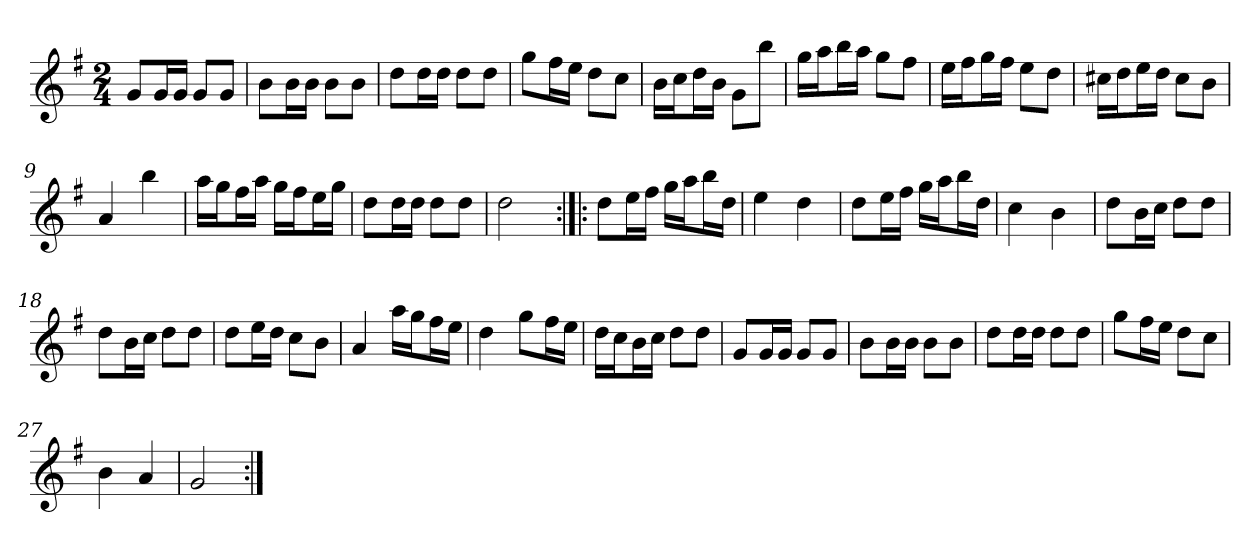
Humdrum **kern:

**kern
*part1
*staff1
*clefG2
*k[f#]
*G:
*M2/4
*MM120
=1
8g/L
16g/L
16g/JJ
8g/L
8g/J
=2
8b\L
16b\L
16b\JJ
8b\L
8b\J
=3
8dd\L
16dd\L
16dd\JJ
8dd\L
8dd\J
=4
8gg\L
16ff#\L
16ee\JJ
8dd\L
8cc\J
=5
16b\LL
16cc\J
16dd\L
16b\JJ
8g\L
8bb\J
=6
16gg\LL
16aa\J
16bb\L
16aa\JJ
8gg\L
8ff#\J
=7
16ee\LL
16ff#\J
16gg\L
16ff#\JJ
8ee\L
8dd\J
=8
16cc#X\LL
16dd\J
16ee\L
16dd\JJ
8cc#\L
8b\J
=9
4a
4bb
=10
16aa\LL
16gg\J
16ff#\L
16aa\JJ
16gg\LL
16ff#\J
16ee\L
16gg\JJ
=11
8dd\L
16dd\L
16dd\JJ
8dd\L
8dd\J
=12
2dd
=13:|!|:
8dd\L
16ee\L
16ff#\JJ
16gg\LL
16aa\J
16bb\L
16dd\JJ
=14
4ee
4dd
=15
8dd\L
16ee\L
16ff#\JJ
16gg\LL
16aa\J
16bb\L
16dd\JJ
=16
4cc
4b
=17
8dd\L
16b\L
16cc\JJ
8dd\L
8dd\J
=18
8dd\L
16b\L
16cc\JJ
8dd\L
8dd\J
=19
8dd\L
16ee\L
16dd\JJ
8cc\L
8b\J
=20
4a
16aa\LL
16gg\J
16ff#\L
16ee\JJ
=21
4dd
8gg\L
16ff#\L
16ee\JJ
=22
16dd\LL
16cc\J
16b\L
16cc\JJ
8dd\L
8dd\J
=23
8g/L
16g/L
16g/JJ
8g/L
8g/J
=24
8b\L
16b\L
16b\JJ
8b\L
8b\J
=25
8dd\L
16dd\L
16dd\JJ
8dd\L
8dd\J
=26
8gg\L
16ff#\L
16ee\JJ
8dd\L
8cc\J
=27
4b
4a
=28
2g
=:|!
*-
